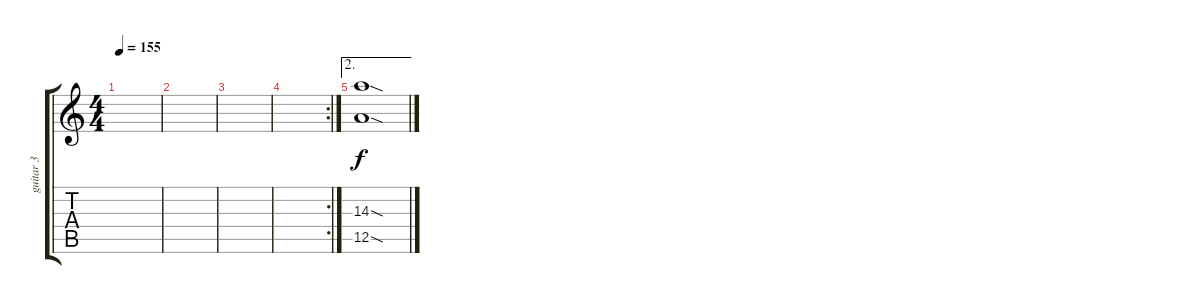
\track ("guitar 3" "guitar 3") {instrument distortionguitar}
\staff {score tabs}
\tuning (E4 B3 G3 D3 A2 E2) {hide}
\ts (4 4)
\tempo 155
\clef g2
\ks c
|
|
|
\rc 2
|
\ae 2
(14.3{sod} 12.5{sod}).1
